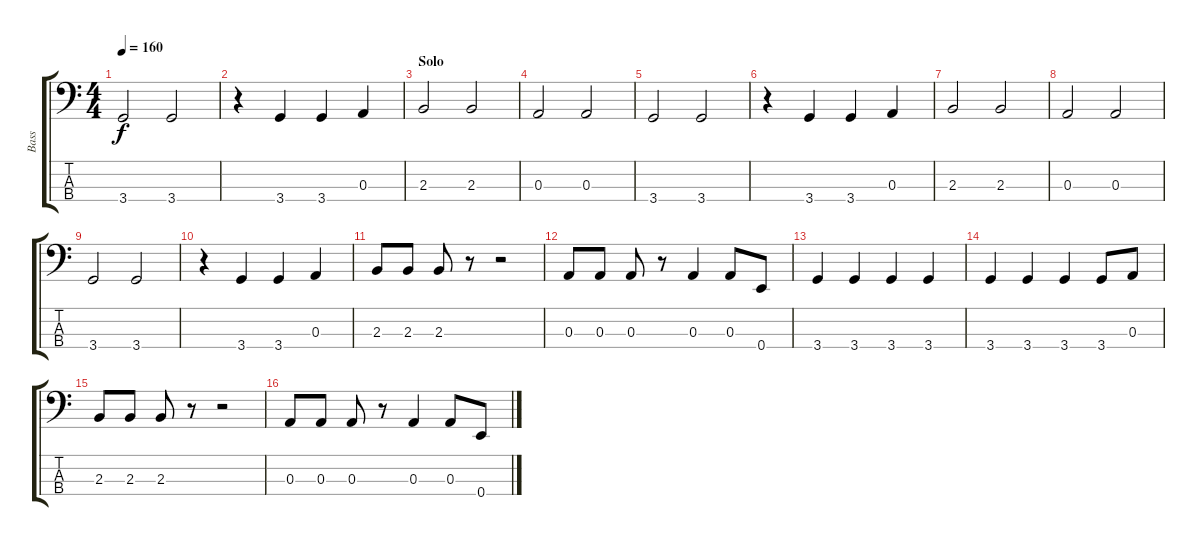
\track ("Bass" "Bass") {instrument electricbassfinger}
\staff {score tabs}
\tuning (G2 D2 A1 E1) {hide}
\ts (4 4)
\tempo 160
\clef f4
\ks c
3.4.2{dy f} 3.4.2 |
r.4 3.4.4 3.4.4 0.3.4 |
\section ("" "Solo")
2.3.2 2.3.2 |
0.3.2 0.3.2 |
3.4.2 3.4.2 |
r.4 3.4.4 3.4.4 0.3.4 |
2.3.2 2.3.2 |
0.3.2 0.3.2 |
3.4.2 3.4.2 |
r.4 3.4.4 3.4.4 0.3.4 |
2.3.8 2.3.8 2.3.8 r.8 r.2 |
0.3.8 0.3.8 0.3.8 r.8 0.3.4 0.3.8 0.4.8 |
3.4.4 3.4.4 3.4.4 3.4.4 |
3.4.4 3.4.4 3.4.4 3.4.8 0.3.8 |
2.3.8 2.3.8 2.3.8 r.8 r.2 |
0.3.8 0.3.8 0.3.8 r.8 0.3.4 0.3.8 0.4.8
